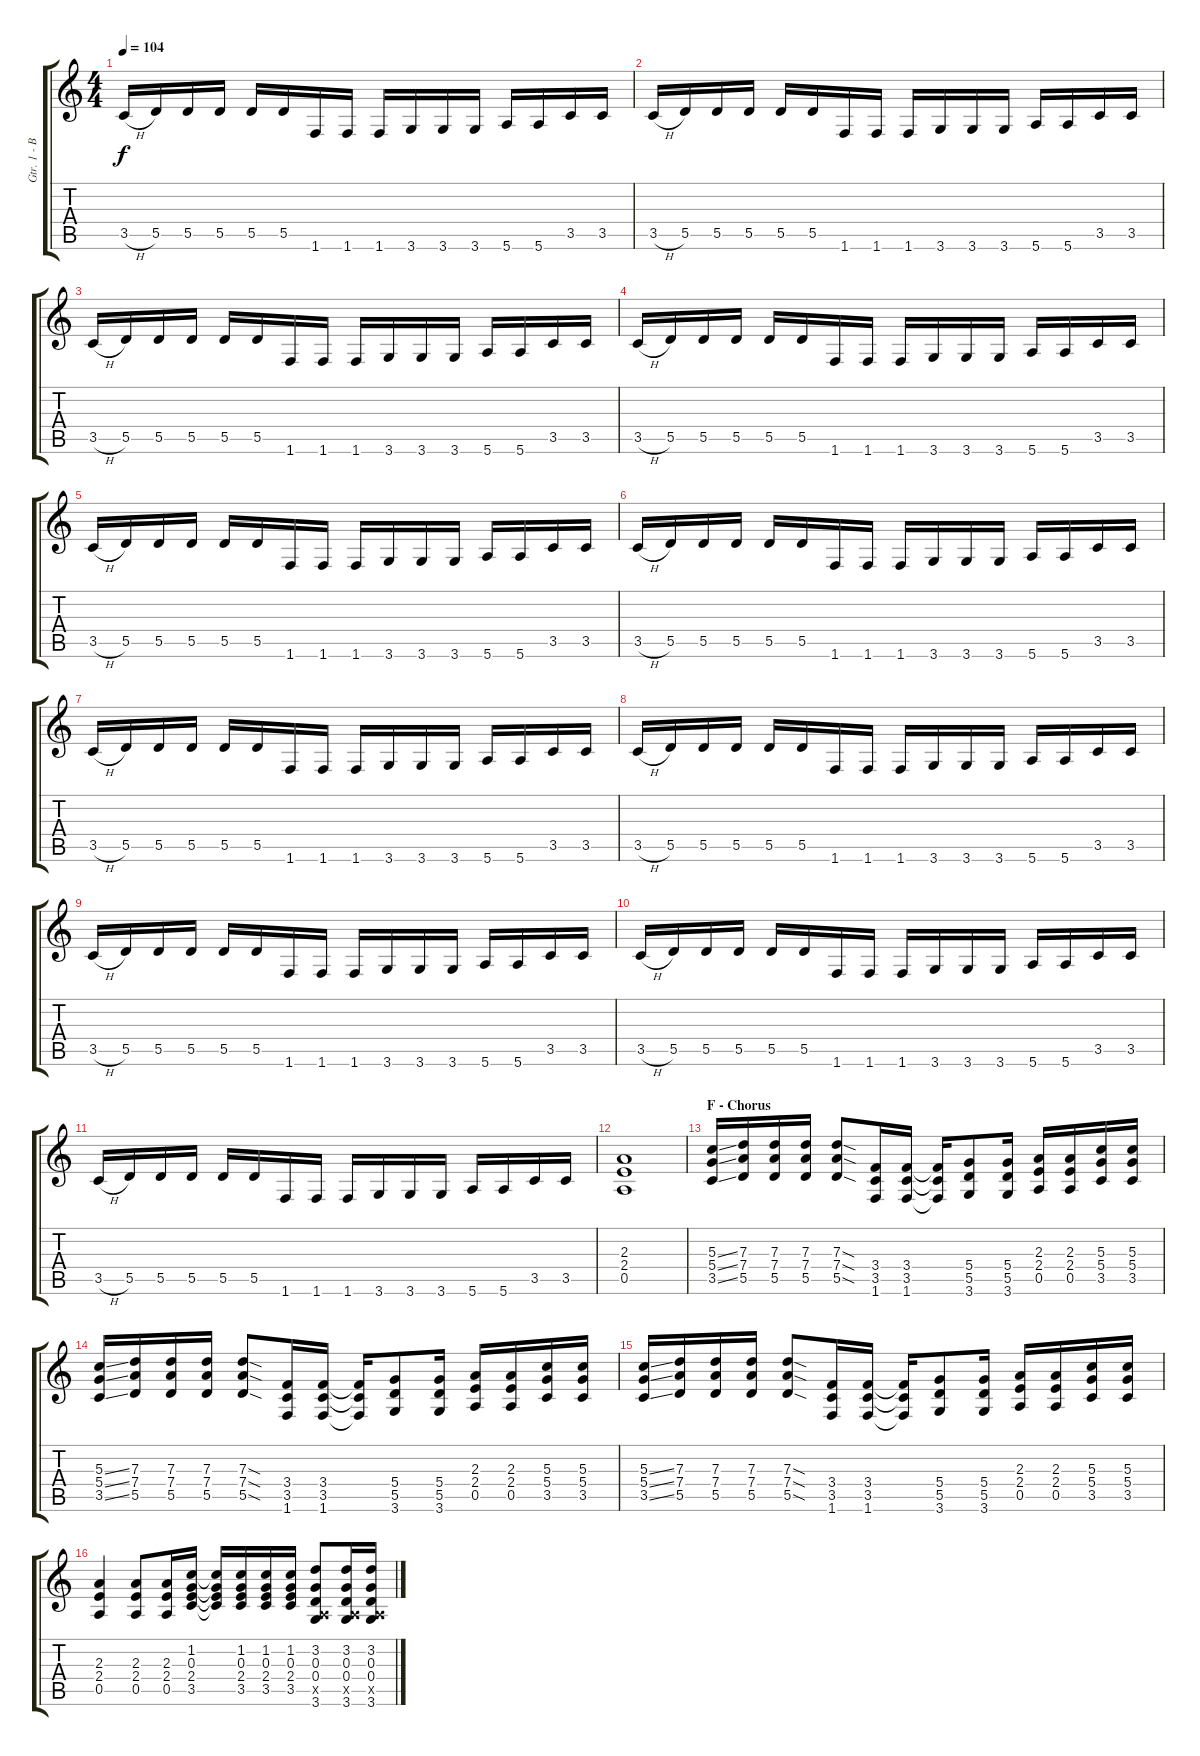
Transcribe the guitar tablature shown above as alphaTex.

\track ("Gtr. 1 - Billy" "Gtr. 1 - B") {instrument distortionguitar}
\staff {score tabs}
\tuning (E4 B3 G3 D3 A2 E2) {hide}
\ts (4 4)
\tempo 104
\clef g2
\ks c
3.5{h}.16{dy f} 5.5.16 5.5.16 5.5.16 5.5.16 5.5.16 1.6.16 1.6.16 1.6.16 3.6.16 3.6.16 3.6.16 5.6.16 5.6.16 3.5.16 3.5.16 |
3.5{h}.16 5.5.16 5.5.16 5.5.16 5.5.16 5.5.16 1.6.16 1.6.16 1.6.16 3.6.16 3.6.16 3.6.16 5.6.16 5.6.16 3.5.16 3.5.16 |
3.5{h}.16 5.5.16 5.5.16 5.5.16 5.5.16 5.5.16 1.6.16 1.6.16 1.6.16 3.6.16 3.6.16 3.6.16 5.6.16 5.6.16 3.5.16 3.5.16 |
3.5{h}.16 5.5.16 5.5.16 5.5.16 5.5.16 5.5.16 1.6.16 1.6.16 1.6.16 3.6.16 3.6.16 3.6.16 5.6.16 5.6.16 3.5.16 3.5.16 |
3.5{h}.16 5.5.16 5.5.16 5.5.16 5.5.16 5.5.16 1.6.16 1.6.16 1.6.16 3.6.16 3.6.16 3.6.16 5.6.16 5.6.16 3.5.16 3.5.16 |
3.5{h}.16 5.5.16 5.5.16 5.5.16 5.5.16 5.5.16 1.6.16 1.6.16 1.6.16 3.6.16 3.6.16 3.6.16 5.6.16 5.6.16 3.5.16 3.5.16 |
3.5{h}.16 5.5.16 5.5.16 5.5.16 5.5.16 5.5.16 1.6.16 1.6.16 1.6.16 3.6.16 3.6.16 3.6.16 5.6.16 5.6.16 3.5.16 3.5.16 |
3.5{h}.16 5.5.16 5.5.16 5.5.16 5.5.16 5.5.16 1.6.16 1.6.16 1.6.16 3.6.16 3.6.16 3.6.16 5.6.16 5.6.16 3.5.16 3.5.16 |
3.5{h}.16 5.5.16 5.5.16 5.5.16 5.5.16 5.5.16 1.6.16 1.6.16 1.6.16 3.6.16 3.6.16 3.6.16 5.6.16 5.6.16 3.5.16 3.5.16 |
3.5{h}.16 5.5.16 5.5.16 5.5.16 5.5.16 5.5.16 1.6.16 1.6.16 1.6.16 3.6.16 3.6.16 3.6.16 5.6.16 5.6.16 3.5.16 3.5.16 |
3.5{h}.16 5.5.16 5.5.16 5.5.16 5.5.16 5.5.16 1.6.16 1.6.16 1.6.16 3.6.16 3.6.16 3.6.16 5.6.16 5.6.16 3.5.16 3.5.16 |
(2.3 2.4 0.5).1 |
\section ("" "F - Chorus")
(5.3{ss} 5.4{ss} 3.5{ss}).16 (7.3 7.4 5.5).16 (7.3 7.4 5.5).16 (7.3 7.4 5.5).16 (7.3{sod} 7.4{sod} 5.5{sod}).8 (3.4 3.5 1.6).16 (3.4 3.5 1.6).16 (3.4{t} 3.5{t} 1.6{t}).16 (5.4 5.5 3.6).8 (5.4 5.5 3.6).16 (2.3 2.4 0.5).16 (2.3 2.4 0.5).16 (5.3 5.4 3.5).16 (5.3 5.4 3.5).16 |
(5.3{ss} 5.4{ss} 3.5{ss}).16 (7.3 7.4 5.5).16 (7.3 7.4 5.5).16 (7.3 7.4 5.5).16 (7.3{sod} 7.4{sod} 5.5{sod}).8 (3.4 3.5 1.6).16 (3.4 3.5 1.6).16 (3.4{t} 3.5{t} 1.6{t}).16 (5.4 5.5 3.6).8 (5.4 5.5 3.6).16 (2.3 2.4 0.5).16 (2.3 2.4 0.5).16 (5.3 5.4 3.5).16 (5.3 5.4 3.5).16 |
(5.3{ss} 5.4{ss} 3.5{ss}).16 (7.3 7.4 5.5).16 (7.3 7.4 5.5).16 (7.3 7.4 5.5).16 (7.3{sod} 7.4{sod} 5.5{sod}).8 (3.4 3.5 1.6).16 (3.4 3.5 1.6).16 (3.4{t} 3.5{t} 1.6{t}).16 (5.4 5.5 3.6).8 (5.4 5.5 3.6).16 (2.3 2.4 0.5).16 (2.3 2.4 0.5).16 (5.3 5.4 3.5).16 (5.3 5.4 3.5).16 |
(2.3 2.4 0.5).4 (2.3 2.4 0.5).8 (2.3 2.4 0.5).16 (1.2 0.3 2.4 3.5).16 (1.2{t} 0.3{t} 2.4{t} 3.5{t}).16 (1.2 0.3 2.4 3.5).16 (1.2 0.3 2.4 3.5).16 (1.2 0.3 2.4 3.5).16 (3.2 0.3 0.4 0.5{x} 3.6).8 (3.2 0.3 0.4 0.5{x} 3.6).16 (3.2 0.3 0.4 0.5{x} 3.6).16
